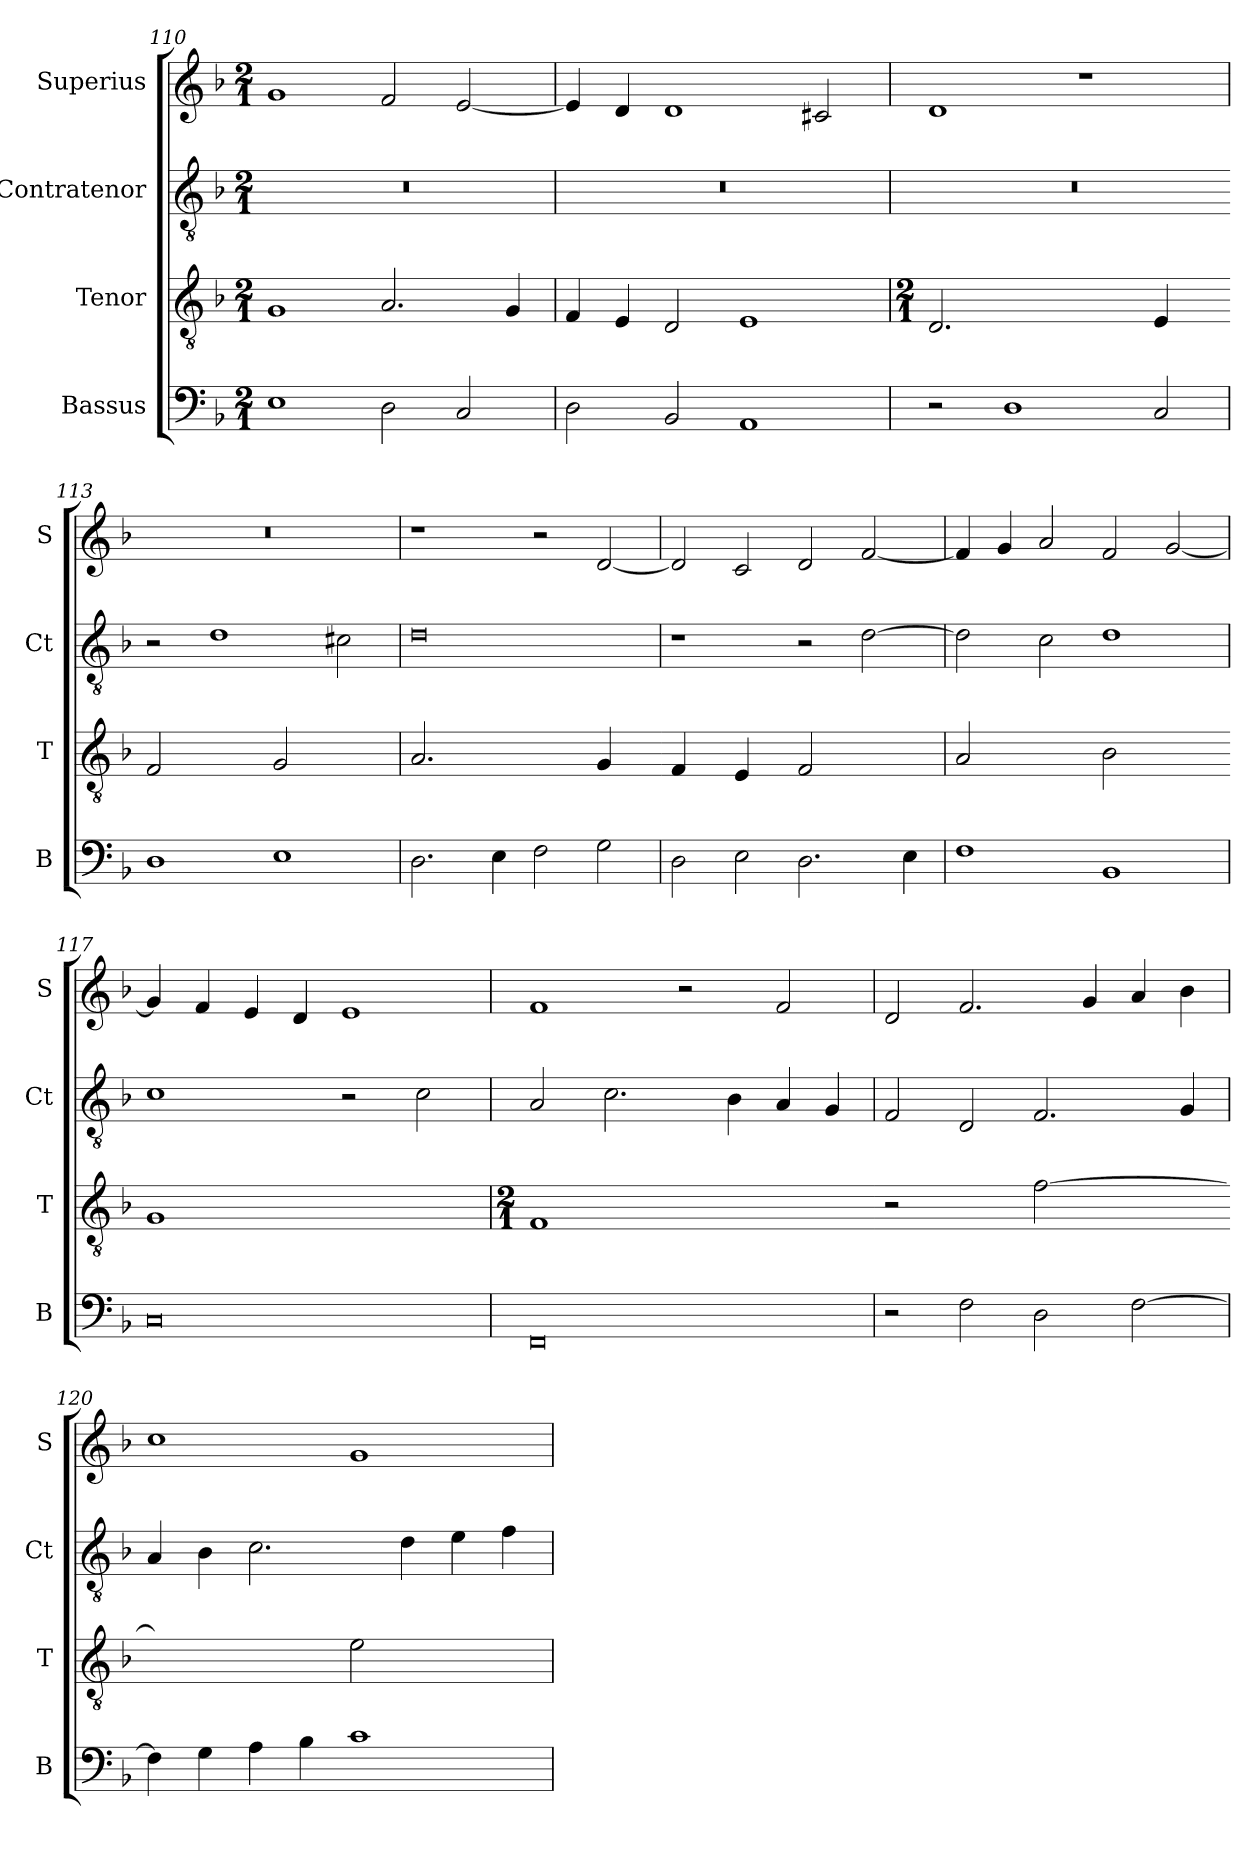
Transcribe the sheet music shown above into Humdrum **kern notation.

**kern	**kern	**kern	**kern
*part4	*part3	*part2	*part1
*staff4	*staff3	*staff2	*staff1
*I"Bassus	*I"Tenor	*I"Contratenor	*I"Superius
*I'B	*I'T	*I'Ct	*I'S
*clefF4	*clefGv2	*clefGv2	*clefG2
*k[b-]	*k[b-]	*k[b-]	*k[b-]
*M2/1	*M2/1	*M2/1	*M2/1
=110	=110	=110	=110
1E	1G	0r	1g
2D	2.A	.	2f
2C	.	.	[2e
.	4G	.	.
=111	=111	=111	=111
2D	4F	0r	4e]
.	4E	.	4d
2BB-	2D	.	1d
1AA	1E	.	.
.	.	.	2c#X
=112	=112	=112	=112
*	*M2/1	*	*
!	!LO:N:vis=2.	!	!
2r	1.D	0r	1d
1D	.	.	.
.	.	.	1r
!	!LO:N:vis=4	!	!
2C	2E	.	.
=113	=113-	=113	=113
!	!LO:N:vis=2	!	!
1D	1F	2r	0r
.	.	1d	.
!	!LO:N:vis=2	!	!
1E	1G	.	.
.	.	2c#X	.
=114	=114	=114	=114
!	!LO:N:vis=2.	!	!
2.D	1.A	0d	1r
4E	.	.	.
2F	.	.	2r
!	!LO:N:vis=4	!	!
2G	2G	.	[2d
=115	=115-	=115	=115
!	!LO:N:vis=4	!	!
2D	2F	1r	2d]
!	!LO:N:vis=4	!	!
2E	2E	.	2c
!	!LO:N:vis=2	!	!
2.D	1F	2r	2d
.	.	[2d	[2f
4E	.	.	.
=116	=116	=116	=116
!	!LO:N:vis=2	!	!
1F	1A	2d]	4f]
.	.	.	4g
.	.	2c	2a
!	!LO:N:vis=2	!	!
1BB-	1B-	1d	2f
.	.	.	[2g
=117	=117-	=117	=117
!	!LO:N:vis=1	!	!
0C	0G	1c	4g]
.	.	.	4f
.	.	.	4e
.	.	.	4d
.	.	2r	1e
.	.	2c	.
=118	=118	=118	=118
*	*M2/1	*	*
!	!LO:N:vis=1	!	!
0FF	0F	2A	1f
.	.	2.c	.
.	.	.	2r
.	.	4B-	.
.	.	4A	2f
.	.	4G	.
=119	=119-	=119	=119
!	!LO:N:vis=2	!	!
2r	1r	2F	2d
2F	.	2D	2.f
!	!LO:N:vis=2	!	!
2D	[1f	2.F	.
.	.	.	4g
[2F	.	.	4a
.	.	4G	4b-
=120	=120-	=120	=120
!	!LO:N:vis=2	!	!
4F]	1fyy]	4A	1cc
4G	.	4B-	.
4A	.	2.c	.
4B-	.	.	.
!	!LO:N:vis=2	!	!
1c	1e	.	1g
.	.	4d	.
.	.	4e	.
.	.	4f	.
=	=	=	=
*-	*-	*-	*-
